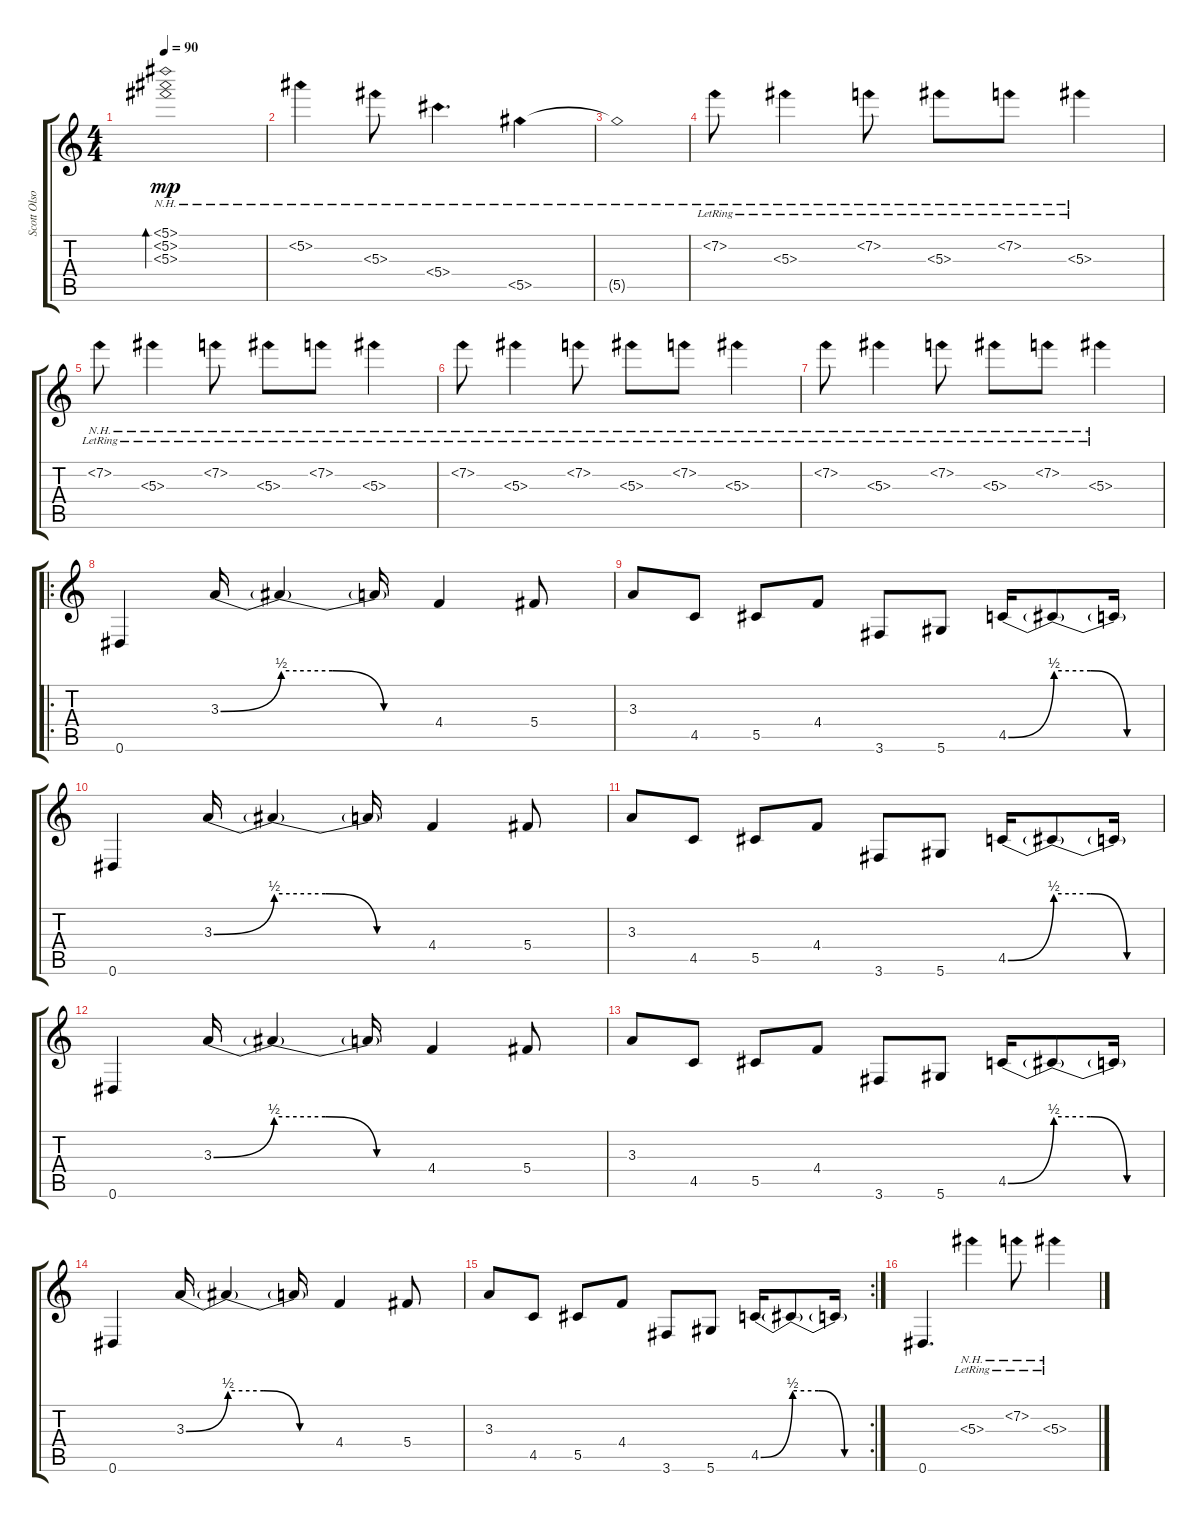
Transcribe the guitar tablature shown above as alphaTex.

\track ("Scott Olson" "Scott Olso") {instrument acousticguitarsteel}
\staff {score tabs}
\tuning (Eb4 Bb3 Gb3 Db3 Ab2 Eb2) {hide}
\ts (4 4)
\tempo 90
\clef g2
\ks c
(5.1{nh} 5.2{nh} 5.3{nh}).1{bd 30 dy mp} |
5.2{nh}.4 5.3{nh}.8 5.4{nh}.4{d} 5.5{nh}.4 |
5.5{nh t}.1 |
7.2{nh lr}.8 5.3{nh lr}.4 7.2{nh lr}.8 5.3{nh lr}.8 7.2{nh lr}.8 5.3{nh lr}.4 |
7.2{nh lr}.8 5.3{nh lr}.4 7.2{nh lr}.8 5.3{nh lr}.8 7.2{nh lr}.8 5.3{nh lr}.4 |
7.2{nh lr}.8 5.3{nh lr}.4 7.2{nh lr}.8 5.3{nh lr}.8 7.2{nh lr}.8 5.3{nh lr}.4 |
7.2{nh lr}.8 5.3{nh lr}.4 7.2{nh lr}.8 5.3{nh lr}.8 7.2{nh lr}.8 5.3{nh lr}.4 |
\ro
0.6.4 3.3{be (bend 0 0 60 2)}.16 3.3{be (custom 0 2 20 2 40 0 60 0) t}.4 3.3{t}.16 4.4.4 5.4.8 |
3.3.8 4.5.8 5.5.8 4.4.8 3.6.8 5.6.8 4.5{be (bend 0 0 60 2)}.16 4.5{be (custom 0 2 20 2 40 0 60 0) t}.8 4.5{t}.16 |
0.6.4 3.3{be (bend 0 0 60 2)}.16 3.3{be (custom 0 2 20 2 40 0 60 0) t}.4 3.3{t}.16 4.4.4 5.4.8 |
3.3.8 4.5.8 5.5.8 4.4.8 3.6.8 5.6.8 4.5{be (bend 0 0 60 2)}.16 4.5{be (custom 0 2 20 2 40 0 60 0) t}.8 4.5{t}.16 |
0.6.4 3.3{be (bend 0 0 60 2)}.16 3.3{be (custom 0 2 20 2 40 0 60 0) t}.4 3.3{t}.16 4.4.4 5.4.8 |
3.3.8 4.5.8 5.5.8 4.4.8 3.6.8 5.6.8 4.5{be (bend 0 0 60 2)}.16 4.5{be (custom 0 2 20 2 40 0 60 0) t}.8 4.5{t}.16 |
0.6.4 3.3{be (bend 0 0 60 2)}.16 3.3{be (custom 0 2 20 2 40 0 60 0) t}.4 3.3{t}.16 4.4.4 5.4.8 |
\rc 2
3.3.8 4.5.8 5.5.8 4.4.8 3.6.8 5.6.8 4.5{be (bend 0 0 60 2)}.16 4.5{be (custom 0 2 20 2 40 0 60 0) t}.8 4.5{t}.16 |
0.6.4{d} 5.3{nh lr}.4 7.2{nh lr}.8 5.3{nh lr}.4
